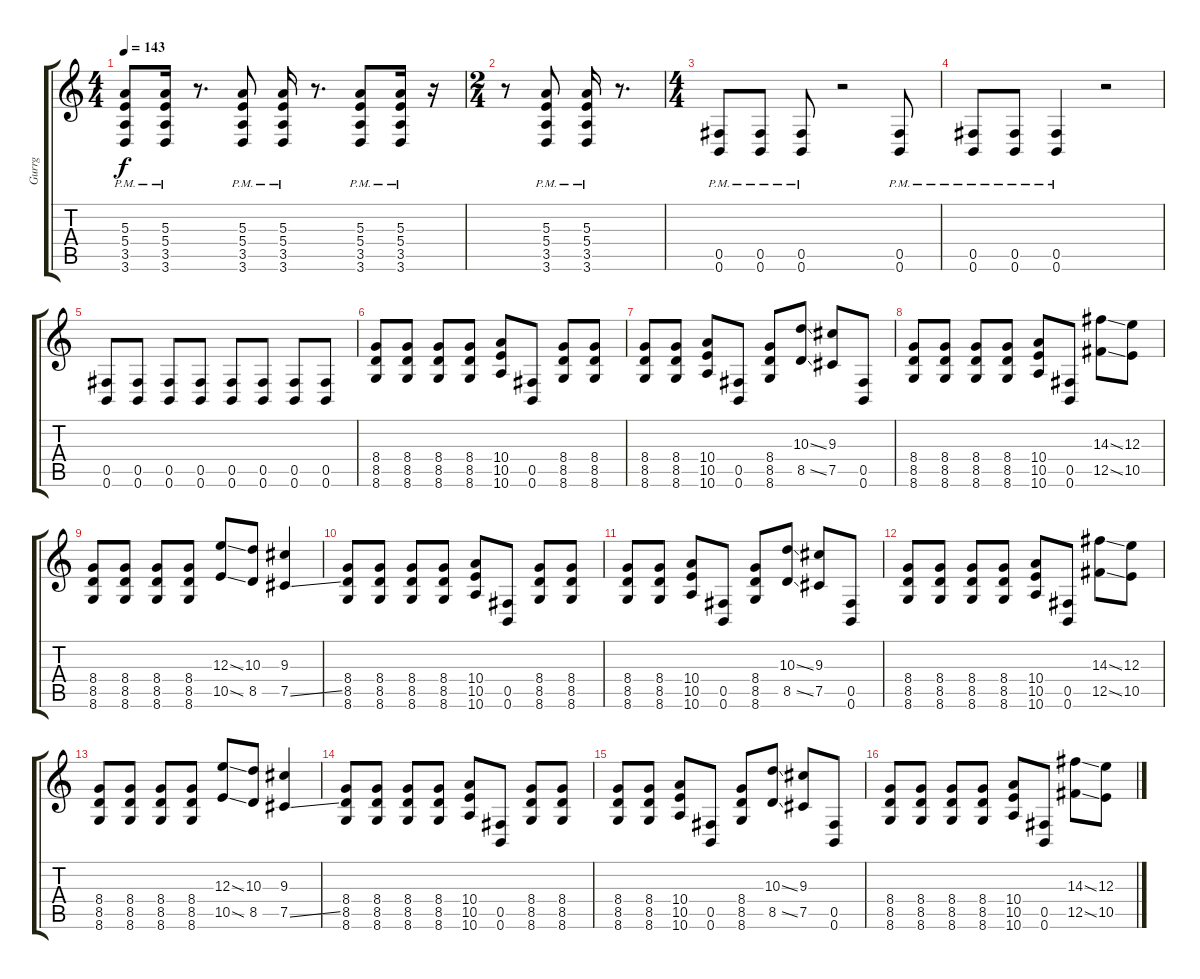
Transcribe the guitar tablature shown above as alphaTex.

\track ("Gurrg" "Gurrg") {instrument distortionguitar}
\staff {score tabs}
\tuning (Db4 Ab3 E3 B2 Gb2 B1) {hide}
\ts (4 4)
\tempo 143
\clef g2
\ks c
(5.3 5.4 3.5{pm} 3.6{pm}).8{dy f} (5.3 5.4 3.5{pm} 3.6{pm}).16 r.8{d} (5.3 5.4 3.5{pm} 3.6{pm}).8 (5.3 5.4 3.5{pm} 3.6{pm}).16 r.8{d} (5.3 5.4 3.5{pm} 3.6{pm}).8 (5.3 5.4 3.5{pm} 3.6{pm}).16 r.16 |
\ts (2 4)
r.8 (5.3 5.4 3.5{pm} 3.6{pm}).8 (5.3 5.4 3.5{pm} 3.6{pm}).16 r.8{d} |
\ts (4 4)
(0.5{pm} 0.6{pm}).8 (0.5{pm} 0.6{pm}).8 (0.5{pm} 0.6{pm}).8 r.2 (0.5{pm} 0.6{pm}).8 |
(0.5{pm} 0.6{pm}).8 (0.5{pm} 0.6{pm}).8 (0.5{pm} 0.6{pm}).4 r.2 |
(0.5 0.6).8 (0.5 0.6).8 (0.5 0.6).8 (0.5 0.6).8 (0.5 0.6).8 (0.5 0.6).8 (0.5 0.6).8 (0.5 0.6).8 |
(8.4 8.5 8.6).8 (8.4 8.5 8.6).8 (8.4 8.5 8.6).8 (8.4 8.5 8.6).8 (10.4 10.5 10.6).8 (0.5 0.6).8 (8.4 8.5 8.6).8 (8.4 8.5 8.6).8 |
(8.4 8.5 8.6).8 (8.4 8.5 8.6).8 (10.4 10.5 10.6).8 (0.5 0.6).8 (8.4 8.5 8.6).8 (10.3{ss} 8.5{ss}).8 (9.3 7.5).8 (0.5 0.6).8 |
(8.4 8.5 8.6).8 (8.4 8.5 8.6).8 (8.4 8.5 8.6).8 (8.4 8.5 8.6).8 (10.4 10.5 10.6).8 (0.5 0.6).8 (14.3{ss} 12.5{ss}).8 (12.3 10.5).8 |
(8.4 8.5 8.6).8 (8.4 8.5 8.6).8 (8.4 8.5 8.6).8 (8.4 8.5 8.6).8 (12.3{ss} 10.5{ss}).8 (10.3 8.5).8 (9.3 7.5{ss}).4 |
(8.4 8.5 8.6).8 (8.4 8.5 8.6).8 (8.4 8.5 8.6).8 (8.4 8.5 8.6).8 (10.4 10.5 10.6).8 (0.5 0.6).8 (8.4 8.5 8.6).8 (8.4 8.5 8.6).8 |
(8.4 8.5 8.6).8 (8.4 8.5 8.6).8 (10.4 10.5 10.6).8 (0.5 0.6).8 (8.4 8.5 8.6).8 (10.3{ss} 8.5{ss}).8 (9.3 7.5).8 (0.5 0.6).8 |
(8.4 8.5 8.6).8 (8.4 8.5 8.6).8 (8.4 8.5 8.6).8 (8.4 8.5 8.6).8 (10.4 10.5 10.6).8 (0.5 0.6).8 (14.3{ss} 12.5{ss}).8 (12.3 10.5).8 |
(8.4 8.5 8.6).8 (8.4 8.5 8.6).8 (8.4 8.5 8.6).8 (8.4 8.5 8.6).8 (12.3{ss} 10.5{ss}).8 (10.3 8.5).8 (9.3 7.5{ss}).4 |
(8.4 8.5 8.6).8 (8.4 8.5 8.6).8 (8.4 8.5 8.6).8 (8.4 8.5 8.6).8 (10.4 10.5 10.6).8 (0.5 0.6).8 (8.4 8.5 8.6).8 (8.4 8.5 8.6).8 |
(8.4 8.5 8.6).8 (8.4 8.5 8.6).8 (10.4 10.5 10.6).8 (0.5 0.6).8 (8.4 8.5 8.6).8 (10.3{ss} 8.5{ss}).8 (9.3 7.5).8 (0.5 0.6).8 |
(8.4 8.5 8.6).8 (8.4 8.5 8.6).8 (8.4 8.5 8.6).8 (8.4 8.5 8.6).8 (10.4 10.5 10.6).8 (0.5 0.6).8 (14.3{ss} 12.5{ss}).8 (12.3 10.5).8
